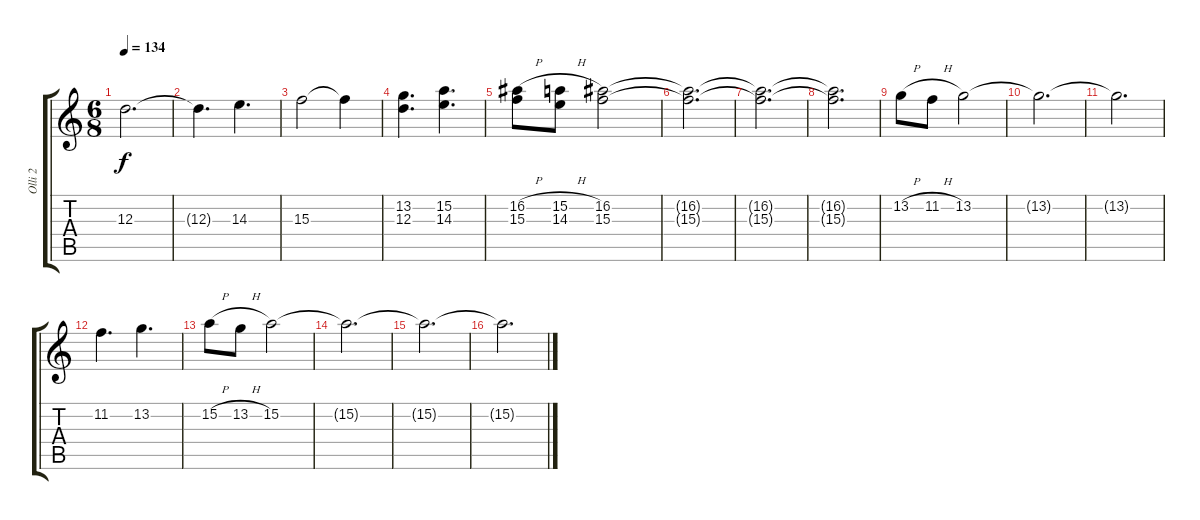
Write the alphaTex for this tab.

\track ("Olli 2" "Olli 2") {instrument distortionguitar}
\staff {score tabs}
\tuning (B3 Gb3 D3 A2 E2 B1) {hide}
\ts (6 8)
\tempo 134
\clef g2
\ks c
12.3.2{d dy f} |
12.3{t}.4{d} 14.3.4{d} |
15.3.2 15.3{t}.4 |
(13.2 12.3).4{d} (15.2 14.3).4{d} |
(16.2{h} 15.3).8 (15.2{h} 14.3).8 (16.2 15.3).2 |
(16.2{t} 15.3{t}).2{d} |
(16.2{t} 15.3{t}).2{d} |
(16.2{t} 15.3{t}).2{d} |
13.2{h}.8 11.2{h}.8 13.2.2 |
13.2{t}.2{d} |
13.2{t}.2{d} |
11.2.4{d} 13.2.4{d} |
15.2{h}.8 13.2{h}.8 15.2.2 |
15.2{t}.2{d} |
15.2{t}.2{d} |
15.2{t}.2{d}
